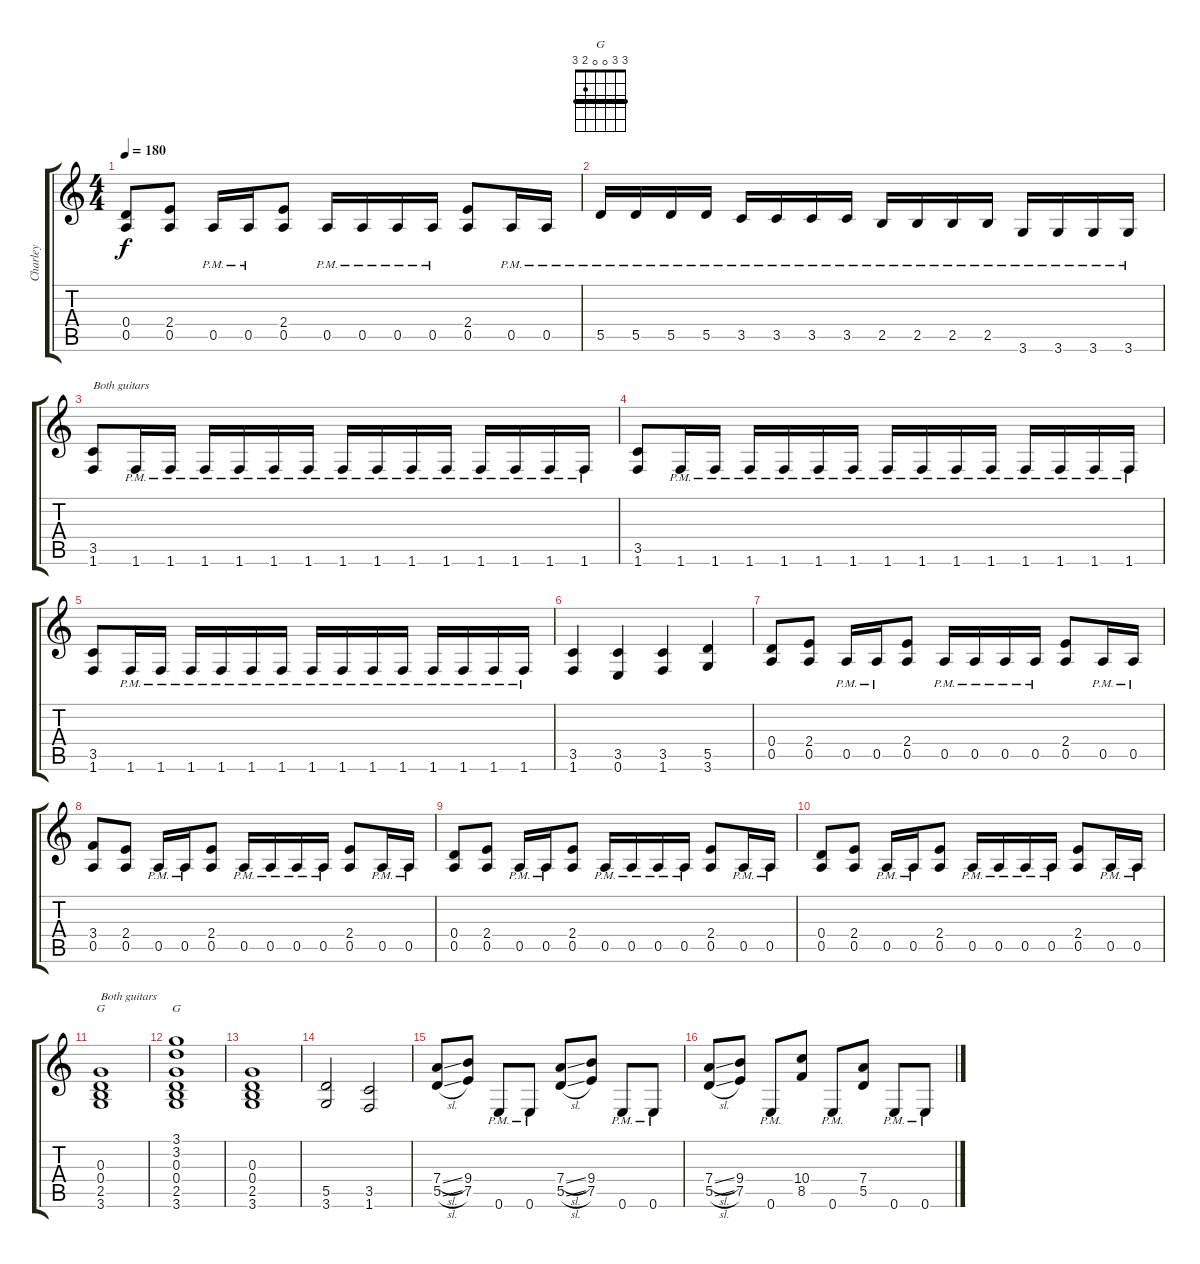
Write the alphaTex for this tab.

\track ("Charley" "Charley") {instrument overdrivenguitar}
\staff {score tabs}
\tuning (E4 B3 G3 D3 A2 E2) {hide}
\chord ("G" x x 0 0 2 3)
\chord ("G" 3 3 0 0 2 3) {barre 3}
\ts (4 4)
\tempo 180
\clef g2
\ks aminor
(0.4 0.5).8{dy f} (2.4 0.5).8 0.5{pm}.16 0.5{pm}.16 (2.4 0.5).8 0.5{pm}.16 0.5{pm}.16 0.5{pm}.16 0.5{pm}.16 (2.4 0.5).8 0.5{pm}.16 0.5{pm}.16 |
5.5{pm}.16 5.5{pm}.16 5.5{pm}.16 5.5{pm}.16 3.5{pm}.16 3.5{pm}.16 3.5{pm}.16 3.5{pm}.16 2.5{pm}.16 2.5{pm}.16 2.5{pm}.16 2.5{pm}.16 3.6{pm}.16 3.6{pm}.16 3.6{pm}.16 3.6{pm}.16 |
(3.5 1.6).8{txt "Both guitars"} 1.6{pm}.16 1.6{pm}.16 1.6{pm}.16 1.6{pm}.16 1.6{pm}.16 1.6{pm}.16 1.6{pm}.16 1.6{pm}.16 1.6{pm}.16 1.6{pm}.16 1.6{pm}.16 1.6{pm}.16 1.6{pm}.16 1.6{pm}.16 |
(3.5 1.6).8 1.6{pm}.16 1.6{pm}.16 1.6{pm}.16 1.6{pm}.16 1.6{pm}.16 1.6{pm}.16 1.6{pm}.16 1.6{pm}.16 1.6{pm}.16 1.6{pm}.16 1.6{pm}.16 1.6{pm}.16 1.6{pm}.16 1.6{pm}.16 |
(3.5 1.6).8 1.6{pm}.16 1.6{pm}.16 1.6{pm}.16 1.6{pm}.16 1.6{pm}.16 1.6{pm}.16 1.6{pm}.16 1.6{pm}.16 1.6{pm}.16 1.6{pm}.16 1.6{pm}.16 1.6{pm}.16 1.6{pm}.16 1.6{pm}.16 |
(3.5 1.6).4 (3.5 0.6).4 (3.5 1.6).4 (5.5 3.6).4 |
(0.4 0.5).8 (2.4 0.5).8 0.5{pm}.16 0.5{pm}.16 (2.4 0.5).8 0.5{pm}.16 0.5{pm}.16 0.5{pm}.16 0.5{pm}.16 (2.4 0.5).8 0.5{pm}.16 0.5{pm}.16 |
(3.4 0.5).8 (2.4 0.5).8 0.5{pm}.16 0.5{pm}.16 (2.4 0.5).8 0.5{pm}.16 0.5{pm}.16 0.5{pm}.16 0.5{pm}.16 (2.4 0.5).8 0.5{pm}.16 0.5{pm}.16 |
(0.4 0.5).8 (2.4 0.5).8 0.5{pm}.16 0.5{pm}.16 (2.4 0.5).8 0.5{pm}.16 0.5{pm}.16 0.5{pm}.16 0.5{pm}.16 (2.4 0.5).8 0.5{pm}.16 0.5{pm}.16 |
(0.4 0.5).8 (2.4 0.5).8 0.5{pm}.16 0.5{pm}.16 (2.4 0.5).8 0.5{pm}.16 0.5{pm}.16 0.5{pm}.16 0.5{pm}.16 (2.4 0.5).8 0.5{pm}.16 0.5{pm}.16 |
(0.3 0.4 2.5 3.6).1{ch "G" txt "Both guitars"} |
(3.1 3.2 0.3 0.4 2.5 3.6).1{ch "G"} |
(0.3 0.4 2.5 3.6).1 |
(5.5 3.6).2 (3.5 1.6).2 |
(7.4{sl} 5.5{sl}).8 (9.4 7.5).8 0.6{pm}.8 0.6{pm}.8 (7.4{sl} 5.5{sl}).8 (9.4 7.5).8 0.6{pm}.8 0.6{pm}.8 |
(7.4{sl} 5.5{sl}).8 (9.4 7.5).8 0.6{pm}.8 (10.4 8.5).8 0.6{pm}.8 (7.4 5.5).8 0.6{pm}.8 0.6{pm}.8
